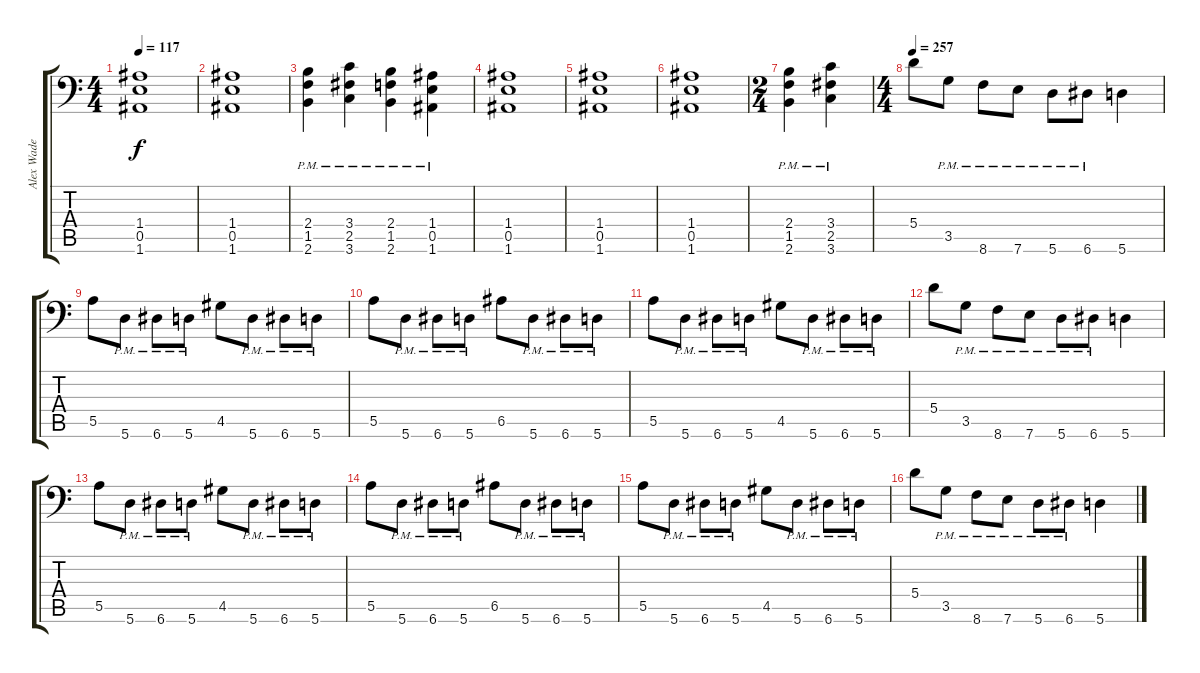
\track ("Alex Wade" "Alex Wade") {instrument overdrivenguitar}
\staff {score tabs}
\tuning (B3 Gb3 D3 A2 E2 A1) {hide}
\ts (4 4)
\tempo 117
\clef f4
\ks c
(1.4 0.5 1.6).1{dy f} |
(1.4 0.5 1.6).1 |
(2.4{pm} 1.5{pm} 2.6{pm}).4 (3.4{pm} 2.5{pm} 3.6{pm}).4 (2.4{pm} 1.5{pm} 2.6{pm}).4 (1.4{pm} 0.5{pm} 1.6{pm}).4 |
(1.4 0.5 1.6).1 |
(1.4 0.5 1.6).1 |
(1.4 0.5 1.6).1 |
\ts (2 4)
(2.4{pm} 1.5{pm} 2.6{pm}).4 (3.4{pm} 2.5{pm} 3.6{pm}).4 |
\ts (4 4)
\tempo 257
5.4.8 3.5{pm}.8 8.6{pm}.8 7.6{pm}.8 5.6{pm}.8 6.6{pm}.8 5.6.4 |
5.5.8 5.6{pm}.8 6.6{pm}.8 5.6{pm}.8 4.5.8 5.6{pm}.8 6.6{pm}.8 5.6{pm}.8 |
5.5.8 5.6{pm}.8 6.6{pm}.8 5.6{pm}.8 6.5.8 5.6{pm}.8 6.6{pm}.8 5.6{pm}.8 |
5.5.8 5.6{pm}.8 6.6{pm}.8 5.6{pm}.8 4.5.8 5.6{pm}.8 6.6{pm}.8 5.6{pm}.8 |
5.4.8 3.5{pm}.8 8.6{pm}.8 7.6{pm}.8 5.6{pm}.8 6.6{pm}.8 5.6.4 |
5.5.8 5.6{pm}.8 6.6{pm}.8 5.6{pm}.8 4.5.8 5.6{pm}.8 6.6{pm}.8 5.6{pm}.8 |
5.5.8 5.6{pm}.8 6.6{pm}.8 5.6{pm}.8 6.5.8 5.6{pm}.8 6.6{pm}.8 5.6{pm}.8 |
5.5.8 5.6{pm}.8 6.6{pm}.8 5.6{pm}.8 4.5.8 5.6{pm}.8 6.6{pm}.8 5.6{pm}.8 |
5.4.8 3.5{pm}.8 8.6{pm}.8 7.6{pm}.8 5.6{pm}.8 6.6{pm}.8 5.6.4
